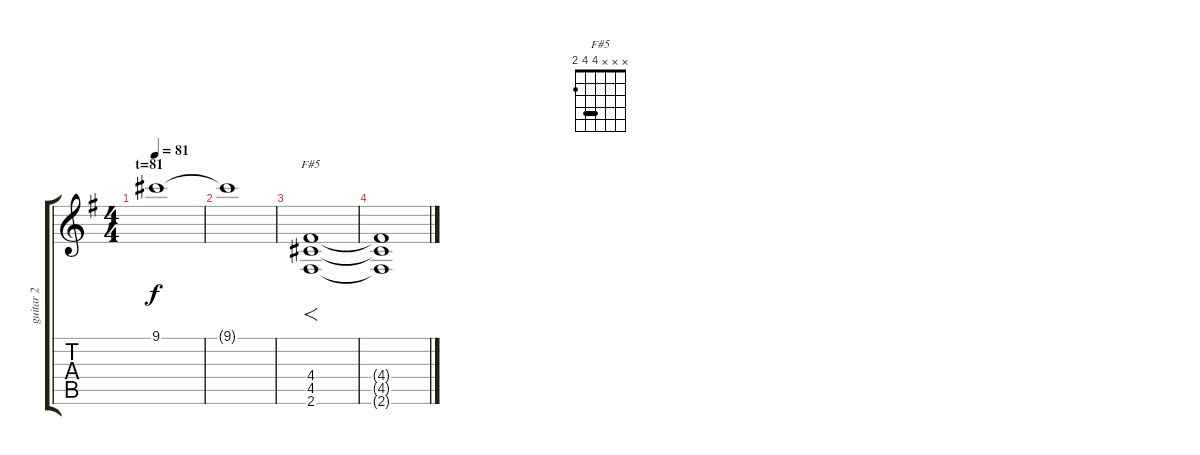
\track ("guitar 2" "guitar 2") {instrument distortionguitar}
\staff {score tabs}
\tuning (E4 B3 G3 D3 A2 E2) {hide}
\chord ("F#5" x x x 4 4 2) {barre 4}
\ts (4 4)
\section ("" "t=81")
\tempo 81
\clef g2
\ks g
9.1.1{dy f} |
9.1{t}.1 |
(4.4 4.5 2.6).1{f ch "F#5"} |
(4.4{t} 4.5{t} 2.6{t}).1
